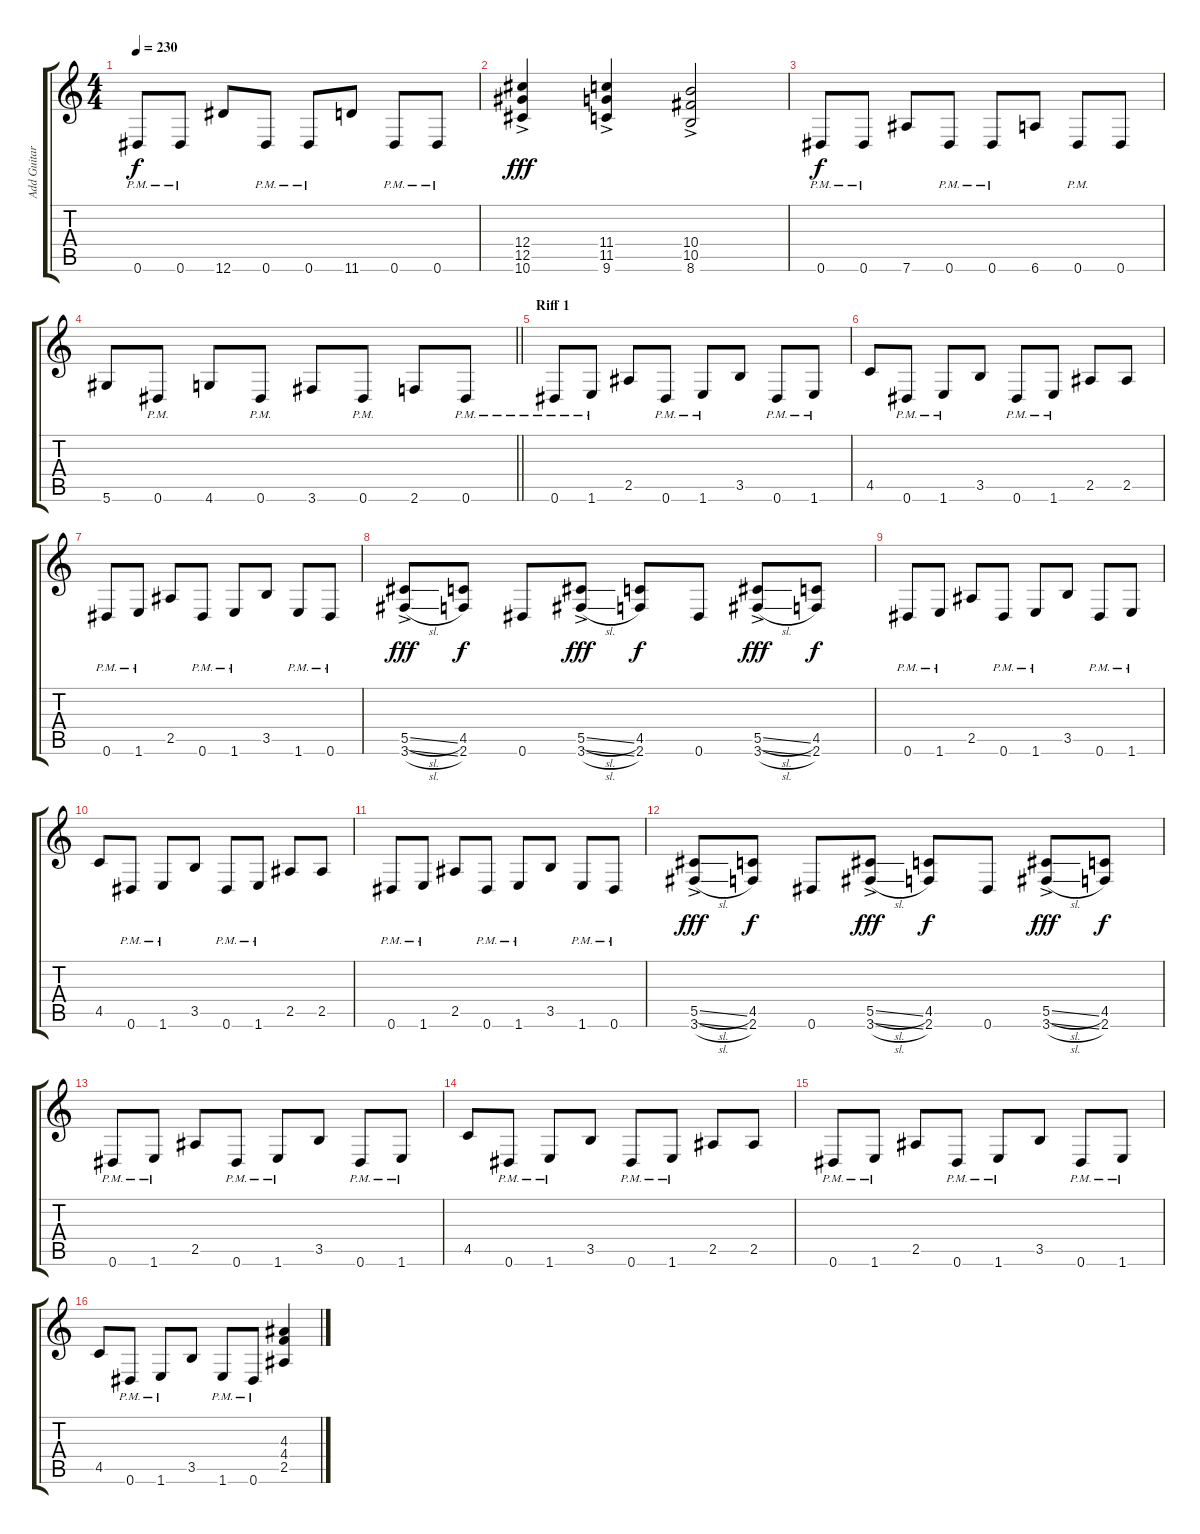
\track ("Add Guitar" "Add Guitar") {instrument overdrivenguitar}
\staff {score tabs}
\tuning (Eb4 Bb3 Gb3 Db3 Ab2 Eb2) {hide}
\ts (4 4)
\tempo 230
\clef g2
\ks c
0.6{pm}.8{dy f} 0.6{pm}.8 12.6.8 0.6{pm}.8 0.6{pm}.8 11.6.8 0.6{pm}.8 0.6{pm}.8 |
(12.4{ac} 12.5{ac} 10.6{ac}).4{dy fff} (11.4{ac} 11.5{ac} 9.6{ac}).4 (10.4{ac} 10.5{ac} 8.6{ac}).2 |
0.6{pm}.8{dy f} 0.6{pm}.8 7.6.8 0.6{pm}.8 0.6{pm}.8 6.6.8 0.6{pm}.8 0.6.8 |
\barLineRight lightlight
5.6.8 0.6{pm}.8 4.6.8 0.6{pm}.8 3.6.8 0.6{pm}.8 2.6.8 0.6{pm}.8 |
\section ("" "Riff 1")
0.6{pm}.8 1.6{pm}.8 2.5.8 0.6{pm}.8 1.6{pm}.8 3.5.8 0.6{pm}.8 1.6{pm}.8 |
4.5.8 0.6{pm}.8 1.6{pm}.8 3.5.8 0.6{pm}.8 1.6{pm}.8 2.5.8 2.5.8 |
0.6{pm}.8 1.6{pm}.8 2.5.8 0.6{pm}.8 1.6{pm}.8 3.5.8 1.6{pm}.8 0.6{pm}.8 |
(5.5{sl ac} 3.6{sl ac}).8{dy fff} (4.5 2.6).8{dy f} 0.6.8 (5.5{sl ac} 3.6{sl ac}).8{dy fff} (4.5 2.6).8{dy f} 0.6.8 (5.5{sl ac} 3.6{sl ac}).8{dy fff} (4.5 2.6).8{dy f} |
0.6{pm}.8 1.6{pm}.8 2.5.8 0.6{pm}.8 1.6{pm}.8 3.5.8 0.6{pm}.8 1.6{pm}.8 |
4.5.8 0.6{pm}.8 1.6{pm}.8 3.5.8 0.6{pm}.8 1.6{pm}.8 2.5.8 2.5.8 |
0.6{pm}.8 1.6{pm}.8 2.5.8 0.6{pm}.8 1.6{pm}.8 3.5.8 1.6{pm}.8 0.6{pm}.8 |
(5.5{sl ac} 3.6{sl ac}).8{dy fff} (4.5 2.6).8{dy f} 0.6.8 (5.5{sl ac} 3.6{sl ac}).8{dy fff} (4.5 2.6).8{dy f} 0.6.8 (5.5{sl ac} 3.6{sl ac}).8{dy fff} (4.5 2.6).8{dy f} |
0.6{pm}.8 1.6{pm}.8 2.5.8 0.6{pm}.8 1.6{pm}.8 3.5.8 0.6{pm}.8 1.6{pm}.8 |
4.5.8 0.6{pm}.8 1.6{pm}.8 3.5.8 0.6{pm}.8 1.6{pm}.8 2.5.8 2.5.8 |
0.6{pm}.8 1.6{pm}.8 2.5.8 0.6{pm}.8 1.6{pm}.8 3.5.8 0.6{pm}.8 1.6{pm}.8 |
4.5.8 0.6{pm}.8 1.6{pm}.8 3.5.8 1.6{pm}.8 0.6{pm}.8 (4.3 4.4 2.5).4
